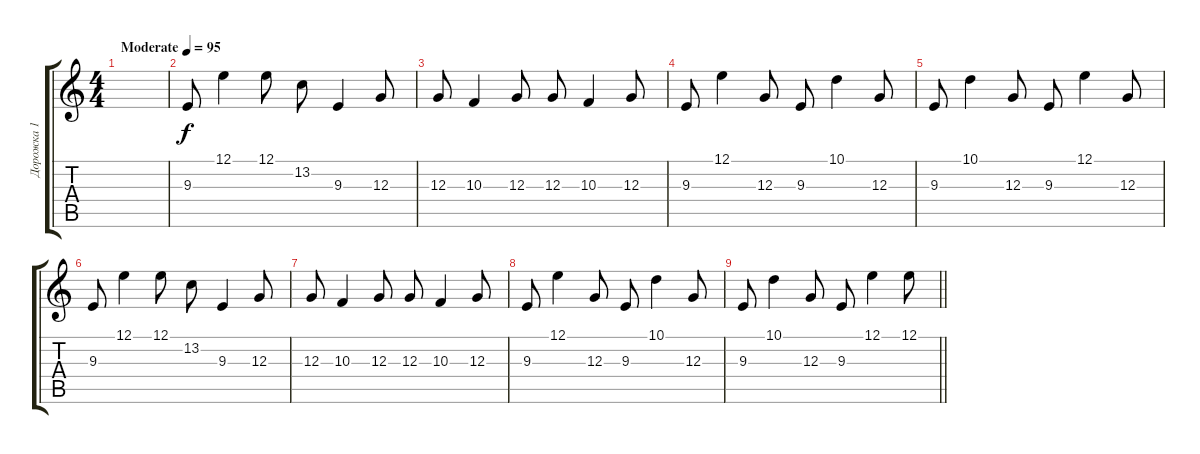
\track ("Дорожка 1" "Дорожка 1") {instrument pizzicatostrings}
\staff {score tabs}
\tuning (E4 B3 G3 D3 A2 E2) {hide}
\ts (4 4)
\tempo (95 "Moderate")
\clef g2
\ks c
|
9.3.8 12.1.4 12.1.8 13.2.8 9.3.4 12.3.8 |
12.3.8 10.3.4 12.3.8 12.3.8 10.3.4 12.3.8 |
9.3.8 12.1.4 12.3.8 9.3.8 10.1.4 12.3.8 |
9.3.8 10.1.4 12.3.8 9.3.8 12.1.4 12.3.8 |
9.3.8 12.1.4 12.1.8 13.2.8 9.3.4 12.3.8 |
12.3.8 10.3.4 12.3.8 12.3.8 10.3.4 12.3.8 |
9.3.8 12.1.4 12.3.8 9.3.8 10.1.4 12.3.8 |
\barLineRight lightlight
9.3.8 10.1.4 12.3.8 9.3.8 12.1.4 12.1.8
